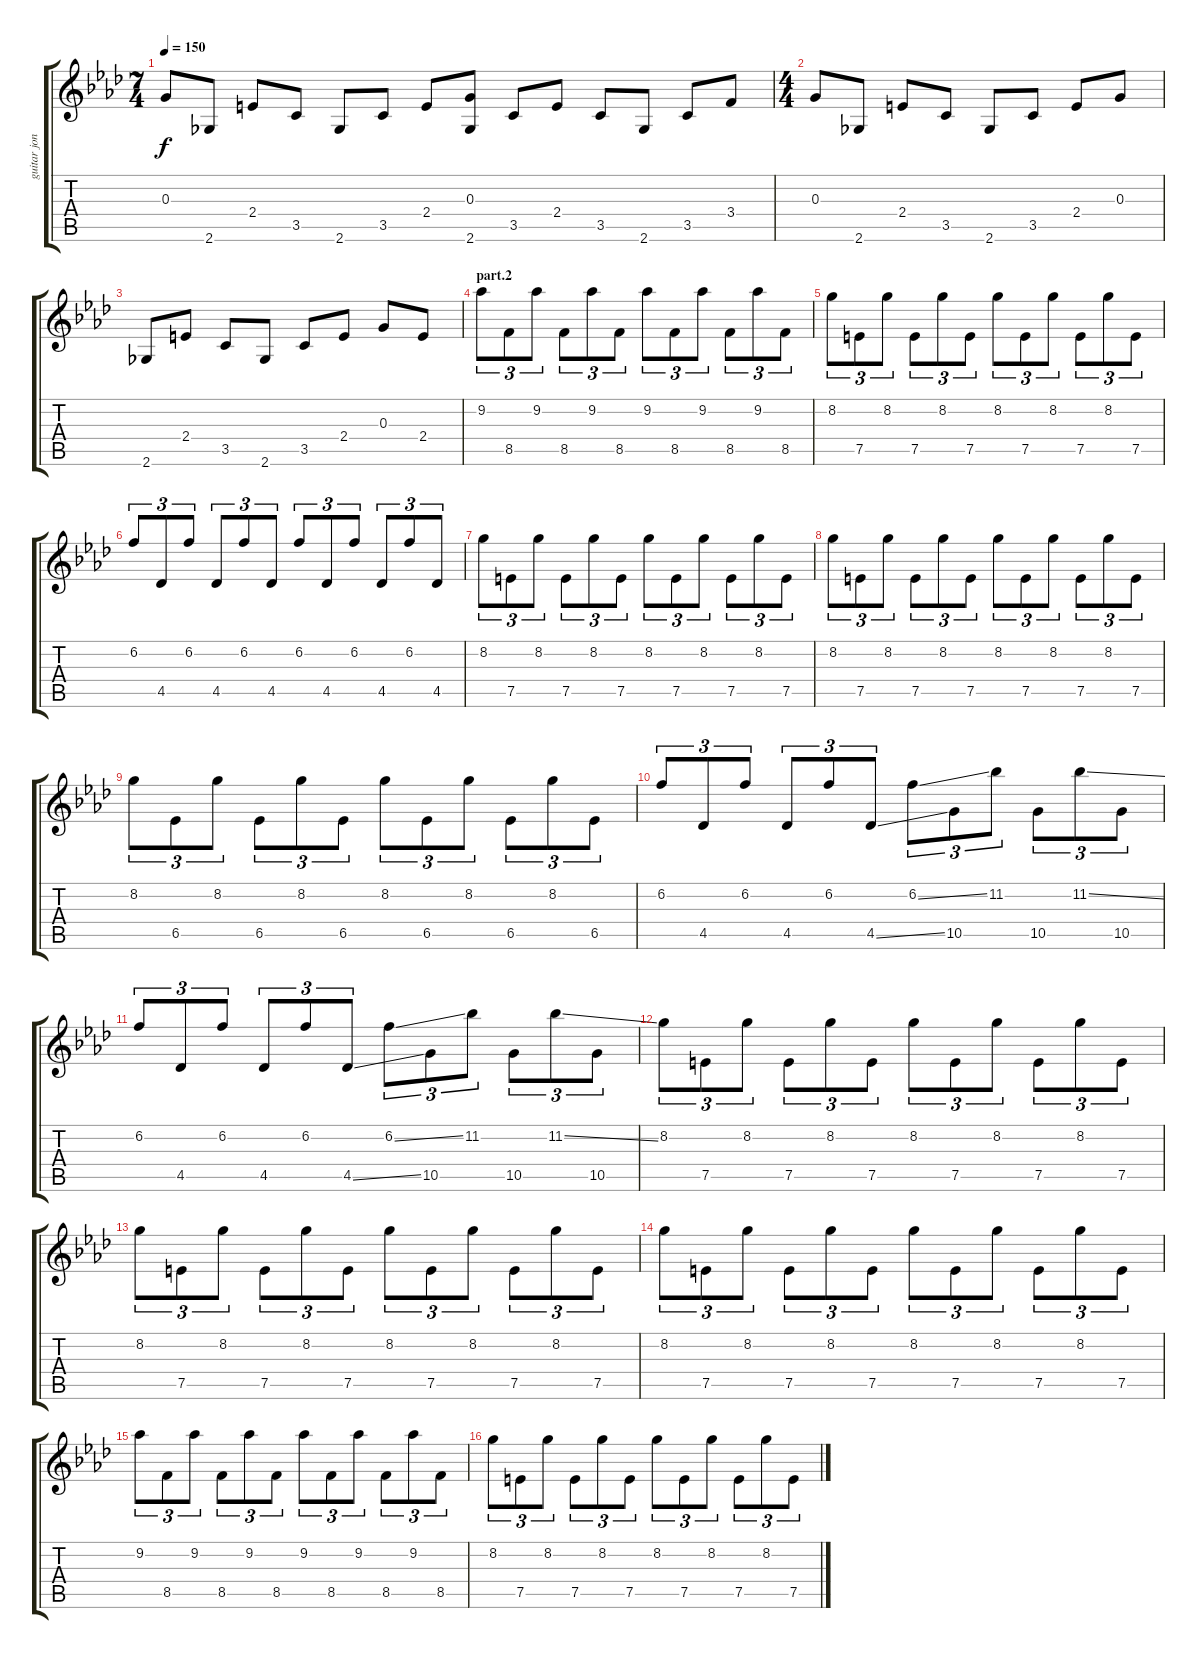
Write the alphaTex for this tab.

\track ("guitar jonny" "guitar jon") {instrument electricguitarjazz}
\staff {score tabs}
\tuning (E4 B3 G3 D3 A2 E2) {hide}
\ts (7 4)
\tempo 150
\clef g2
\ks ab
0.3.8{dy f} 2.6.8 2.4.8 3.5.8 2.6.8 3.5.8 2.4.8 (0.3 2.6).8 3.5.8 2.4.8 3.5.8 2.6.8 3.5.8 3.4.8 |
\ts (4 4)
0.3.8 2.6.8 2.4.8 3.5.8 2.6.8 3.5.8 2.4.8 0.3.8 |
2.6.8 2.4.8 3.5.8 2.6.8 3.5.8 2.4.8 0.3.8 2.4.8 |
\section ("" "part.2")
9.2.8{tu (3 2) instrument electricguitarjazz} 8.5.8{tu (3 2)} 9.2.8{tu (3 2)} 8.5.8{tu (3 2)} 9.2.8{tu (3 2)} 8.5.8{tu (3 2)} 9.2.8{tu (3 2)} 8.5.8{tu (3 2)} 9.2.8{tu (3 2)} 8.5.8{tu (3 2)} 9.2.8{tu (3 2)} 8.5.8{tu (3 2)} |
8.2.8{tu (3 2)} 7.5.8{tu (3 2)} 8.2.8{tu (3 2)} 7.5.8{tu (3 2)} 8.2.8{tu (3 2)} 7.5.8{tu (3 2)} 8.2.8{tu (3 2)} 7.5.8{tu (3 2)} 8.2.8{tu (3 2)} 7.5.8{tu (3 2)} 8.2.8{tu (3 2)} 7.5.8{tu (3 2)} |
6.2.8{tu (3 2)} 4.5.8{tu (3 2)} 6.2.8{tu (3 2)} 4.5.8{tu (3 2)} 6.2.8{tu (3 2)} 4.5.8{tu (3 2)} 6.2.8{tu (3 2)} 4.5.8{tu (3 2)} 6.2.8{tu (3 2)} 4.5.8{tu (3 2)} 6.2.8{tu (3 2)} 4.5.8{tu (3 2)} |
8.2.8{tu (3 2)} 7.5.8{tu (3 2)} 8.2.8{tu (3 2)} 7.5.8{tu (3 2)} 8.2.8{tu (3 2)} 7.5.8{tu (3 2)} 8.2.8{tu (3 2)} 7.5.8{tu (3 2)} 8.2.8{tu (3 2)} 7.5.8{tu (3 2)} 8.2.8{tu (3 2)} 7.5.8{tu (3 2)} |
8.2.8{tu (3 2)} 7.5.8{tu (3 2)} 8.2.8{tu (3 2)} 7.5.8{tu (3 2)} 8.2.8{tu (3 2)} 7.5.8{tu (3 2)} 8.2.8{tu (3 2)} 7.5.8{tu (3 2)} 8.2.8{tu (3 2)} 7.5.8{tu (3 2)} 8.2.8{tu (3 2)} 7.5.8{tu (3 2)} |
8.2.8{tu (3 2)} 6.5.8{tu (3 2)} 8.2.8{tu (3 2)} 6.5.8{tu (3 2)} 8.2.8{tu (3 2)} 6.5.8{tu (3 2)} 8.2.8{tu (3 2)} 6.5.8{tu (3 2)} 8.2.8{tu (3 2)} 6.5.8{tu (3 2)} 8.2.8{tu (3 2)} 6.5.8{tu (3 2)} |
6.2.8{tu (3 2)} 4.5.8{tu (3 2)} 6.2.8{tu (3 2)} 4.5.8{tu (3 2)} 6.2.8{tu (3 2)} 4.5{ss}.8{tu (3 2)} 6.2{ss}.8{tu (3 2)} 10.5.8{tu (3 2)} 11.2.8{tu (3 2)} 10.5.8{tu (3 2)} 11.2{ss}.8{tu (3 2)} 10.5.8{tu (3 2)} |
6.2.8{tu (3 2)} 4.5.8{tu (3 2)} 6.2.8{tu (3 2)} 4.5.8{tu (3 2)} 6.2.8{tu (3 2)} 4.5{ss}.8{tu (3 2)} 6.2{ss}.8{tu (3 2)} 10.5.8{tu (3 2)} 11.2.8{tu (3 2)} 10.5.8{tu (3 2)} 11.2{ss}.8{tu (3 2)} 10.5.8{tu (3 2)} |
8.2.8{tu (3 2)} 7.5.8{tu (3 2)} 8.2.8{tu (3 2)} 7.5.8{tu (3 2)} 8.2.8{tu (3 2)} 7.5.8{tu (3 2)} 8.2.8{tu (3 2)} 7.5.8{tu (3 2)} 8.2.8{tu (3 2)} 7.5.8{tu (3 2)} 8.2.8{tu (3 2)} 7.5.8{tu (3 2)} |
8.2.8{tu (3 2)} 7.5.8{tu (3 2)} 8.2.8{tu (3 2)} 7.5.8{tu (3 2)} 8.2.8{tu (3 2)} 7.5.8{tu (3 2)} 8.2.8{tu (3 2)} 7.5.8{tu (3 2)} 8.2.8{tu (3 2)} 7.5.8{tu (3 2)} 8.2.8{tu (3 2)} 7.5.8{tu (3 2)} |
8.2.8{tu (3 2)} 7.5.8{tu (3 2)} 8.2.8{tu (3 2)} 7.5.8{tu (3 2)} 8.2.8{tu (3 2)} 7.5.8{tu (3 2)} 8.2.8{tu (3 2)} 7.5.8{tu (3 2)} 8.2.8{tu (3 2)} 7.5.8{tu (3 2)} 8.2.8{tu (3 2)} 7.5.8{tu (3 2)} |
9.2.8{tu (3 2) instrument electricguitarjazz} 8.5.8{tu (3 2)} 9.2.8{tu (3 2)} 8.5.8{tu (3 2)} 9.2.8{tu (3 2)} 8.5.8{tu (3 2)} 9.2.8{tu (3 2)} 8.5.8{tu (3 2)} 9.2.8{tu (3 2)} 8.5.8{tu (3 2)} 9.2.8{tu (3 2)} 8.5.8{tu (3 2)} |
8.2.8{tu (3 2)} 7.5.8{tu (3 2)} 8.2.8{tu (3 2)} 7.5.8{tu (3 2)} 8.2.8{tu (3 2)} 7.5.8{tu (3 2)} 8.2.8{tu (3 2)} 7.5.8{tu (3 2)} 8.2.8{tu (3 2)} 7.5.8{tu (3 2)} 8.2.8{tu (3 2)} 7.5.8{tu (3 2)}
